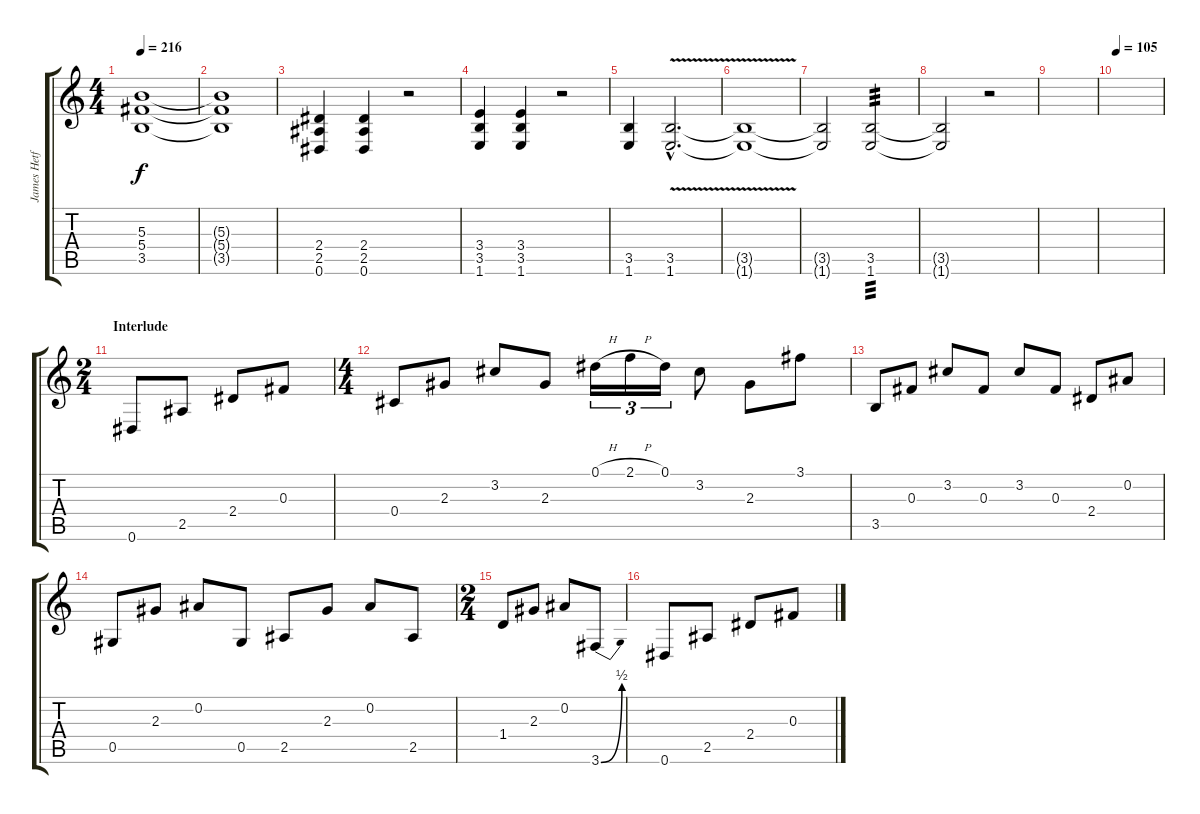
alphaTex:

\track ("James Hetfield (Distortion Guitar)" "James Hetf") {instrument distortionguitar}
\staff {score tabs}
\tuning (Eb4 Bb3 Gb3 Db3 Ab2 Eb2) {hide}
\ts (4 4)
\tempo 216
\clef g2
\ks c
(5.3 5.4 3.5).1{dy f} |
(5.3{t} 5.4{t} 3.5{t}).1 |
(2.4 2.5 0.6).4 (2.4 2.5 0.6).4 r.2 |
(3.4 3.5 1.6).4 (3.4 3.5 1.6).4 r.2 |
(3.5 1.6).4 (3.5{v hac} 1.6{v hac}).2{d} |
(3.5{t} 1.6{t}).1 |
(3.5{t} 1.6{t}).2 (3.5 1.6).2{tp 3} |
(3.5{t} 1.6{t}).2 r.2 |
|
\tempo 105
|
\ts (2 4)
\section ("" "Interlude")
0.6.8{instrument electricguitarclean} 2.5.8 2.4.8 0.3.8 |
\ts (4 4)
0.4.8 2.3.8 3.2.8 2.3.8 0.1{h}.16{tu (3 2)} 2.1{h}.16{tu (3 2)} 0.1.16{tu (3 2)} 3.2.8 2.3.8 3.1.8 |
3.5.8 0.3.8 3.2.8 0.3.8 3.2.8 0.3.8 2.4.8 0.2.8 |
0.5.8 2.3.8 0.2.8 0.5.8 2.5.8 2.3.8 0.2.8 2.5.8 |
\ts (2 4)
1.4.8 2.3.8 0.2.8 3.6{be (bend 0 0 60 2)}.8 |
0.6.8 2.5.8 2.4.8 0.3.8
